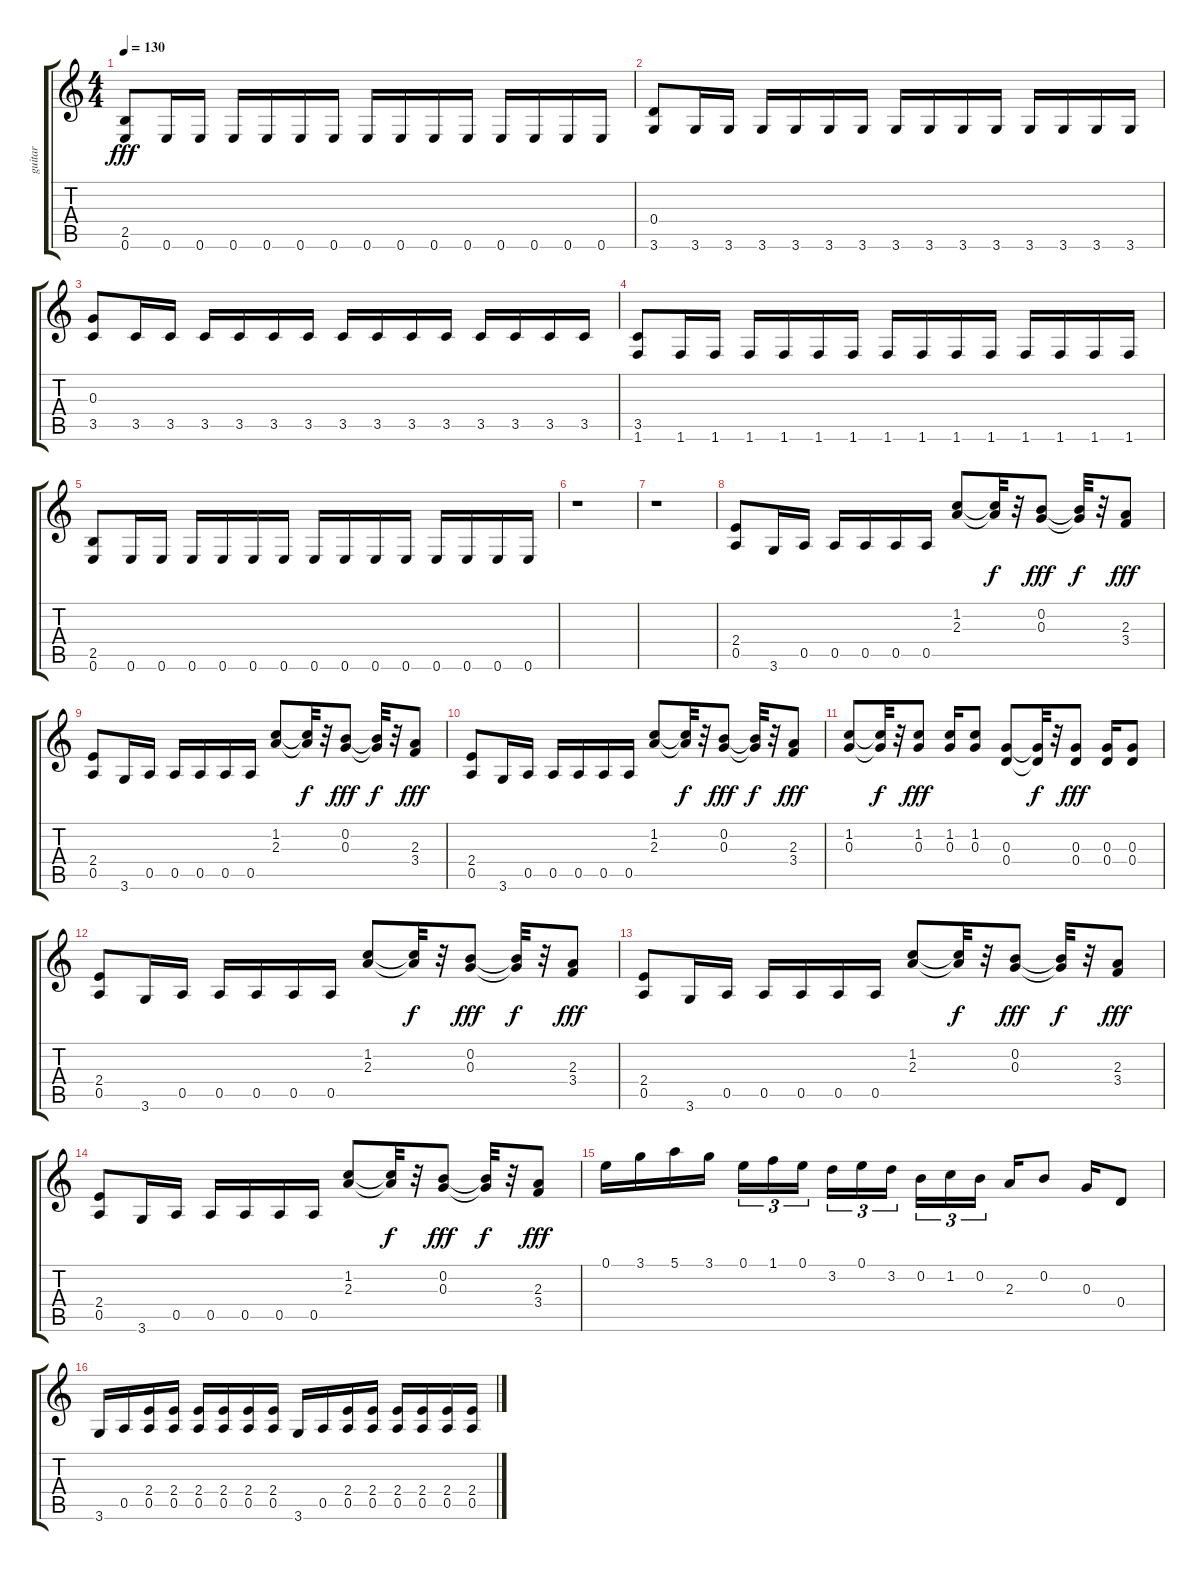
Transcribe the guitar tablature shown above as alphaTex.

\track ("guitar" "guitar") {instrument distortionguitar}
\staff {score tabs}
\tuning (E4 B3 G3 D3 A2 E2) {hide}
\ts (4 4)
\tempo 130
\clef g2
\ks c
(2.5 0.6).8{dy fff} 0.6.16 0.6.16 0.6.16 0.6.16 0.6.16 0.6.16 0.6.16 0.6.16 0.6.16 0.6.16 0.6.16 0.6.16 0.6.16 0.6.16 |
(0.4 3.6).8 3.6.16 3.6.16 3.6.16 3.6.16 3.6.16 3.6.16 3.6.16 3.6.16 3.6.16 3.6.16 3.6.16 3.6.16 3.6.16 3.6.16 |
(0.3 3.5).8 3.5.16 3.5.16 3.5.16 3.5.16 3.5.16 3.5.16 3.5.16 3.5.16 3.5.16 3.5.16 3.5.16 3.5.16 3.5.16 3.5.16 |
(3.5 1.6).8 1.6.16 1.6.16 1.6.16 1.6.16 1.6.16 1.6.16 1.6.16 1.6.16 1.6.16 1.6.16 1.6.16 1.6.16 1.6.16 1.6.16 |
(2.5 0.6).8 0.6.16 0.6.16 0.6.16 0.6.16 0.6.16 0.6.16 0.6.16 0.6.16 0.6.16 0.6.16 0.6.16 0.6.16 0.6.16 0.6.16 |
r.1 |
r.1 |
(2.4 0.5).8 3.6.16 0.5.16 0.5.16 0.5.16 0.5.16 0.5.16 (1.2 2.3).8 (1.2{t} 2.3{t}).32{dy f} r.32 (0.2 0.3).8{dy fff} (0.2{t} 0.3{t}).32{dy f} r.32 (2.3 3.4).8{dy fff} |
(2.4 0.5).8 3.6.16 0.5.16 0.5.16 0.5.16 0.5.16 0.5.16 (1.2 2.3).8 (1.2{t} 2.3{t}).32{dy f} r.32 (0.2 0.3).8{dy fff} (0.2{t} 0.3{t}).32{dy f} r.32 (2.3 3.4).8{dy fff} |
(2.4 0.5).8 3.6.16 0.5.16 0.5.16 0.5.16 0.5.16 0.5.16 (1.2 2.3).8 (1.2{t} 2.3{t}).32{dy f} r.32 (0.2 0.3).8{dy fff} (0.2{t} 0.3{t}).32{dy f} r.32 (2.3 3.4).8{dy fff} |
(1.2 0.3).8 (1.2{t} 0.3{t}).32{dy f} r.32 (1.2 0.3).8{dy fff} (1.2 0.3).16 (1.2 0.3).8 (0.3 0.4).8 (0.3{t} 0.4{t}).32{dy f} r.32 (0.3 0.4).8{dy fff} (0.3 0.4).16 (0.3 0.4).8 |
(2.4 0.5).8 3.6.16 0.5.16 0.5.16 0.5.16 0.5.16 0.5.16 (1.2 2.3).8 (1.2{t} 2.3{t}).32{dy f} r.32 (0.2 0.3).8{dy fff} (0.2{t} 0.3{t}).32{dy f} r.32 (2.3 3.4).8{dy fff} |
(2.4 0.5).8 3.6.16 0.5.16 0.5.16 0.5.16 0.5.16 0.5.16 (1.2 2.3).8 (1.2{t} 2.3{t}).32{dy f} r.32 (0.2 0.3).8{dy fff} (0.2{t} 0.3{t}).32{dy f} r.32 (2.3 3.4).8{dy fff} |
(2.4 0.5).8 3.6.16 0.5.16 0.5.16 0.5.16 0.5.16 0.5.16 (1.2 2.3).8 (1.2{t} 2.3{t}).32{dy f} r.32 (0.2 0.3).8{dy fff} (0.2{t} 0.3{t}).32{dy f} r.32 (2.3 3.4).8{dy fff} |
0.1.16 3.1.16 5.1.16 3.1.16 0.1.16{tu (3 2)} 1.1.16{tu (3 2)} 0.1.16{tu (3 2)} 3.2.16{tu (3 2)} 0.1.16{tu (3 2)} 3.2.16{tu (3 2)} 0.2.16{tu (3 2)} 1.2.16{tu (3 2)} 0.2.16{tu (3 2)} 2.3.16 0.2.8 0.3.16 0.4.8 |
3.6.16 0.5.16 (2.4 0.5).16 (2.4 0.5).16 (2.4 0.5).16 (2.4 0.5).16 (2.4 0.5).16 (2.4 0.5).16 3.6.16 0.5.16 (2.4 0.5).16 (2.4 0.5).16 (2.4 0.5).16 (2.4 0.5).16 (2.4 0.5).16 (2.4 0.5).16
